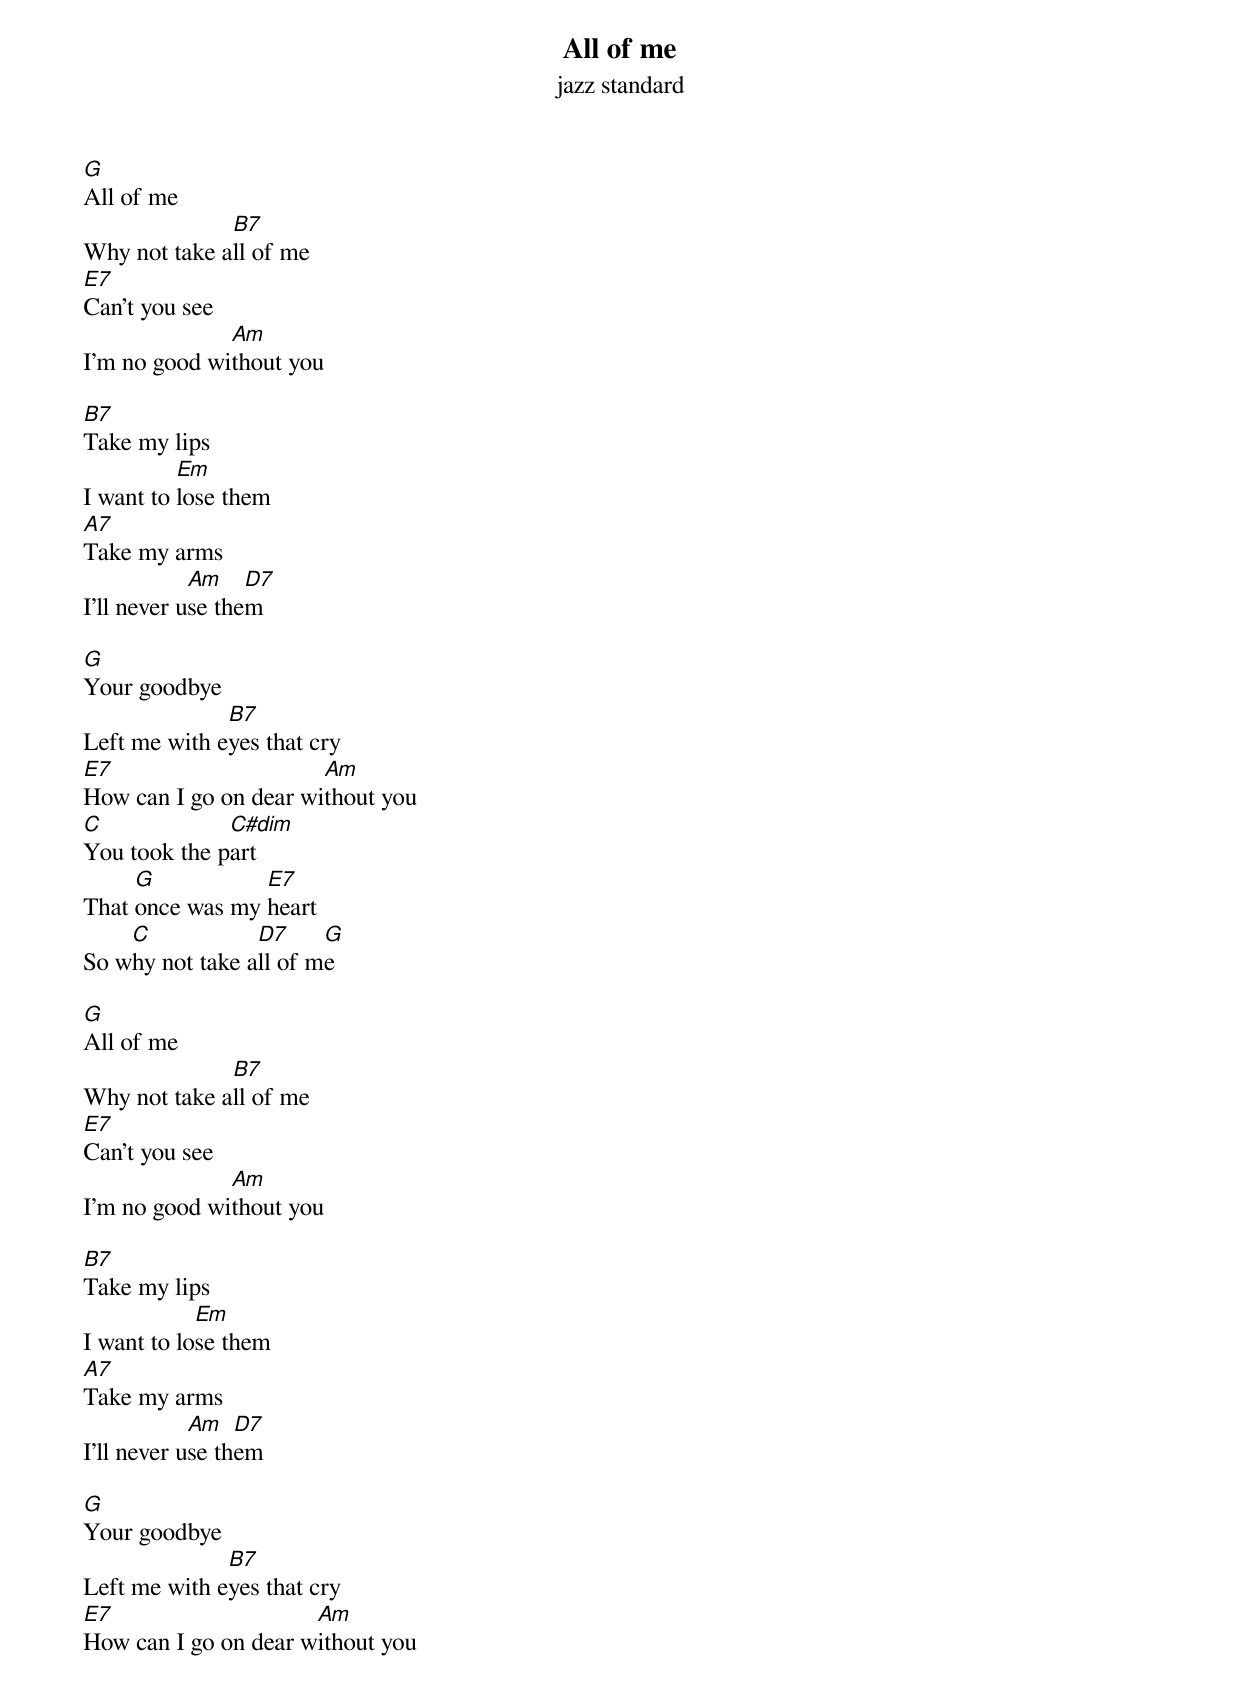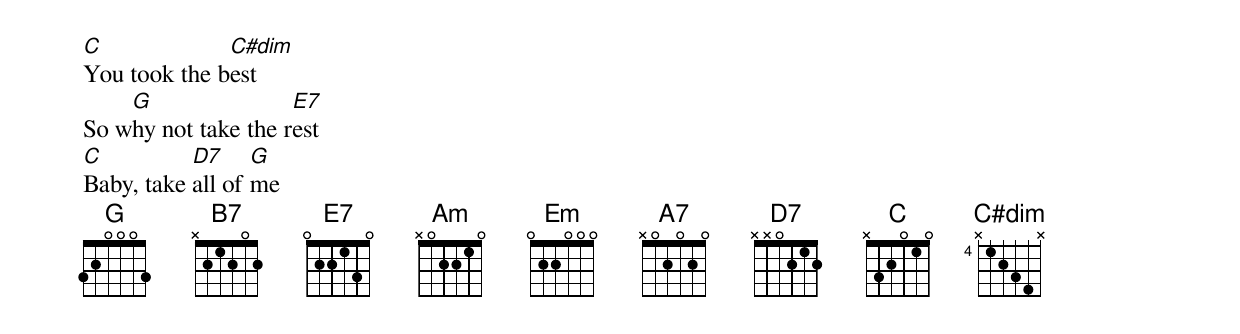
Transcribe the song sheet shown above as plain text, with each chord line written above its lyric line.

All of me
jazz standard


G
All of me
              B7
Why not take all of me
E7
Can't you see
              Am
I'm no good without you

B7
Take my lips
          Em
I want to lose them
A7
Take my arms
            Am    D7
I'll never use them

G
Your goodbye
              B7
Left me with eyes that cry
E7                     Am
How can I go on dear without you
C             C#dim
You took the part
     G           E7
That once was my heart
    C            D7     G
So why not take all of me

G
All of me
              B7
Why not take all of me
E7
Can't you see
              Am
I'm no good without you

B7
Take my lips
            Em
I want to lose them
A7
Take my arms
            Am   D7
I'll never use them

G
Your goodbye
              B7
Left me with eyes that cry
E7                    Am
How can I go on dear without you
C             C#dim
You took the best
    G                E7
So why not take the rest
C          D7     G
Baby, take all of me
